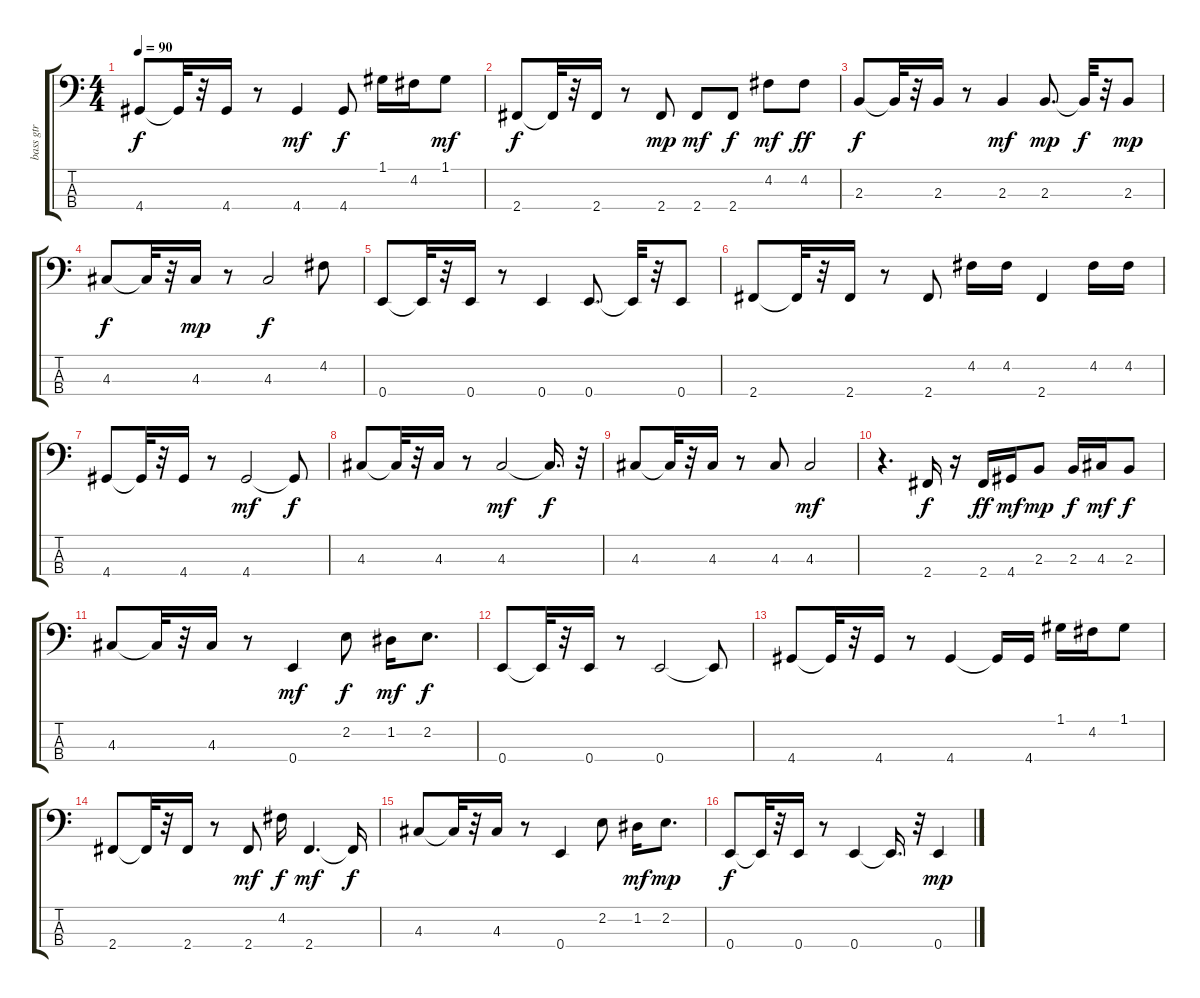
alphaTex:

\track ("bass gtr" "bass gtr") {instrument electricbassfinger}
\staff {score tabs}
\tuning (G2 D2 A1 E1) {hide}
\ts (4 4)
\tempo 90
\clef f4
\ks c
4.4.8{dy f} 4.4{t}.32 r.32 4.4.16 r.8 4.4.4{dy mf} 4.4.8{dy f} 1.1.16 4.2.16 1.1.8{dy mf} |
2.4.8{dy f} 2.4{t}.32 r.32 2.4.16 r.8 2.4.8{dy mp} 2.4.8{dy mf} 2.4.8{dy f} 4.2.8{dy mf} 4.2.8{dy ff} |
2.3.8{dy f} 2.3{t}.32 r.32 2.3.16 r.8 2.3.4{dy mf} 2.3.8{d dy mp} 2.3{t}.32{dy f} r.32 2.3.8{dy mp} |
4.3.8{dy f} 4.3{t}.32 r.32 4.3.16{dy mp} r.8 4.3.2{dy f} 4.2.8 |
0.4.8 0.4{t}.32 r.32 0.4.16 r.8 0.4.4 0.4.8{d} 0.4{t}.32 r.32 0.4.8 |
2.4.8 2.4{t}.32 r.32 2.4.16 r.8 2.4.8 4.2.16 4.2.16 2.4.4 4.2.16 4.2.16 |
4.4.8 4.4{t}.32 r.32 4.4.16 r.8 4.4.2{dy mf} 4.4{t}.8{dy f} |
4.3.8 4.3{t}.32 r.32 4.3.16 r.8 4.3.2{dy mf} 4.3{t}.16{d dy f} r.32 |
4.3.8 4.3{t}.32 r.32 4.3.16 r.8 4.3.8 4.3.2{dy mf} |
r.4{d} 2.4.16{dy f} r.16 2.4.16{dy ff} 4.4.16{dy mf} 2.3.8{dy mp} 2.3.16{dy f} 4.3.16{dy mf} 2.3.8{dy f} |
4.3.8 4.3{t}.32 r.32 4.3.16 r.8 0.4.4{dy mf} 2.2.8{dy f} 1.2.16{dy mf} 2.2.8{d dy f} |
0.4.8 0.4{t}.32 r.32 0.4.16 r.8 0.4.2 0.4{t}.8 |
4.4.8 4.4{t}.32 r.32 4.4.16 r.8 4.4.4 4.4{t}.16 4.4.16 1.1.16 4.2.16 1.1.8 |
2.4.8 2.4{t}.32 r.32 2.4.16 r.8 2.4.8{dy mf} 4.2.16{dy f} 2.4.4{d dy mf} 2.4{t}.16{dy f} |
4.3.8 4.3{t}.32 r.32 4.3.16 r.8 0.4.4 2.2.8 1.2.16{dy mf} 2.2.8{d dy mp} |
0.4.8{dy f} 0.4{t}.32 r.32 0.4.16 r.8 0.4.4 0.4{t}.16{d} r.32 0.4.4{dy mp}
